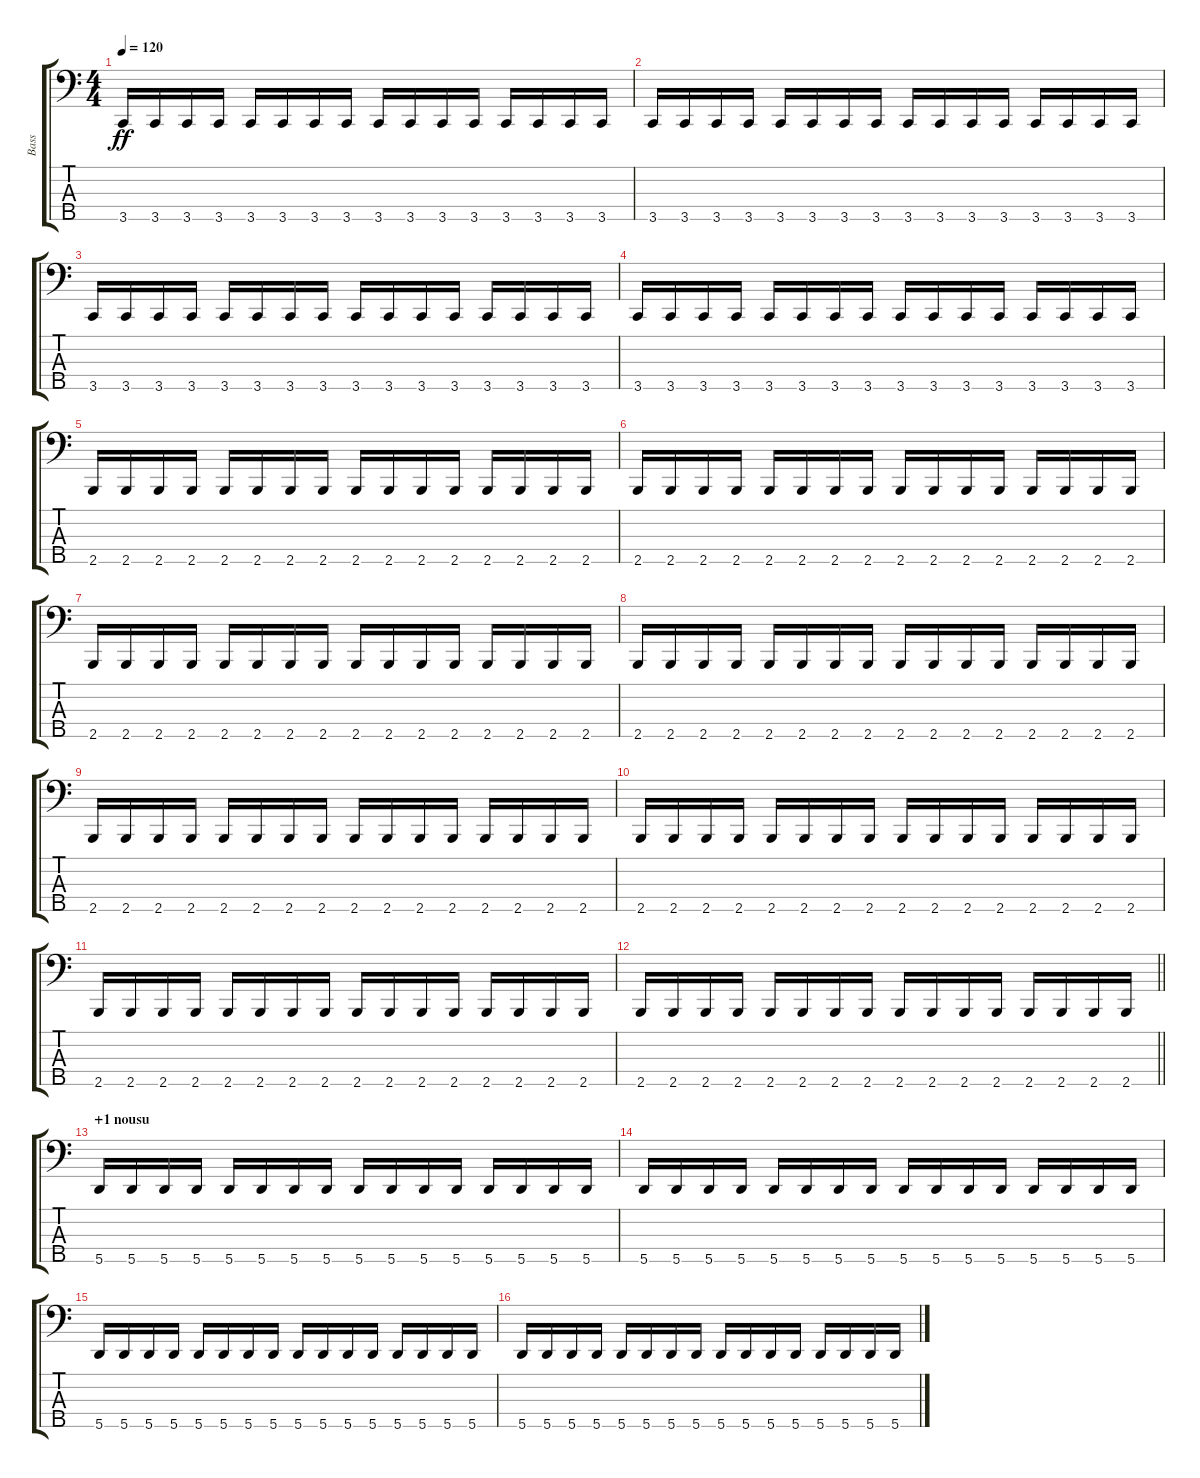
\track ("Bass" "Bass") {instrument electricbasspick}
\staff {score tabs}
\tuning (G2 D2 A1 E1 A0) {hide}
\ts (4 4)
\tempo 120
\clef f4
\ks c
3.5.16{dy ff} 3.5.16 3.5.16 3.5.16 3.5.16 3.5.16 3.5.16 3.5.16 3.5.16 3.5.16 3.5.16 3.5.16 3.5.16 3.5.16 3.5.16 3.5.16 |
3.5.16 3.5.16 3.5.16 3.5.16 3.5.16 3.5.16 3.5.16 3.5.16 3.5.16 3.5.16 3.5.16 3.5.16 3.5.16 3.5.16 3.5.16 3.5.16 |
3.5.16 3.5.16 3.5.16 3.5.16 3.5.16 3.5.16 3.5.16 3.5.16 3.5.16 3.5.16 3.5.16 3.5.16 3.5.16 3.5.16 3.5.16 3.5.16 |
3.5.16 3.5.16 3.5.16 3.5.16 3.5.16 3.5.16 3.5.16 3.5.16 3.5.16 3.5.16 3.5.16 3.5.16 3.5.16 3.5.16 3.5.16 3.5.16 |
2.5.16 2.5.16 2.5.16 2.5.16 2.5.16 2.5.16 2.5.16 2.5.16 2.5.16 2.5.16 2.5.16 2.5.16 2.5.16 2.5.16 2.5.16 2.5.16 |
2.5.16 2.5.16 2.5.16 2.5.16 2.5.16 2.5.16 2.5.16 2.5.16 2.5.16 2.5.16 2.5.16 2.5.16 2.5.16 2.5.16 2.5.16 2.5.16 |
2.5.16 2.5.16 2.5.16 2.5.16 2.5.16 2.5.16 2.5.16 2.5.16 2.5.16 2.5.16 2.5.16 2.5.16 2.5.16 2.5.16 2.5.16 2.5.16 |
2.5.16 2.5.16 2.5.16 2.5.16 2.5.16 2.5.16 2.5.16 2.5.16 2.5.16 2.5.16 2.5.16 2.5.16 2.5.16 2.5.16 2.5.16 2.5.16 |
2.5.16 2.5.16 2.5.16 2.5.16 2.5.16 2.5.16 2.5.16 2.5.16 2.5.16 2.5.16 2.5.16 2.5.16 2.5.16 2.5.16 2.5.16 2.5.16 |
2.5.16 2.5.16 2.5.16 2.5.16 2.5.16 2.5.16 2.5.16 2.5.16 2.5.16 2.5.16 2.5.16 2.5.16 2.5.16 2.5.16 2.5.16 2.5.16 |
2.5.16 2.5.16 2.5.16 2.5.16 2.5.16 2.5.16 2.5.16 2.5.16 2.5.16 2.5.16 2.5.16 2.5.16 2.5.16 2.5.16 2.5.16 2.5.16 |
\barLineRight lightlight
2.5.16 2.5.16 2.5.16 2.5.16 2.5.16 2.5.16 2.5.16 2.5.16 2.5.16 2.5.16 2.5.16 2.5.16 2.5.16 2.5.16 2.5.16 2.5.16 |
\section ("" "+1 nousu")
5.5.16 5.5.16 5.5.16 5.5.16 5.5.16 5.5.16 5.5.16 5.5.16 5.5.16 5.5.16 5.5.16 5.5.16 5.5.16 5.5.16 5.5.16 5.5.16 |
5.5.16 5.5.16 5.5.16 5.5.16 5.5.16 5.5.16 5.5.16 5.5.16 5.5.16 5.5.16 5.5.16 5.5.16 5.5.16 5.5.16 5.5.16 5.5.16 |
5.5.16 5.5.16 5.5.16 5.5.16 5.5.16 5.5.16 5.5.16 5.5.16 5.5.16 5.5.16 5.5.16 5.5.16 5.5.16 5.5.16 5.5.16 5.5.16 |
5.5.16 5.5.16 5.5.16 5.5.16 5.5.16 5.5.16 5.5.16 5.5.16 5.5.16 5.5.16 5.5.16 5.5.16 5.5.16 5.5.16 5.5.16 5.5.16
